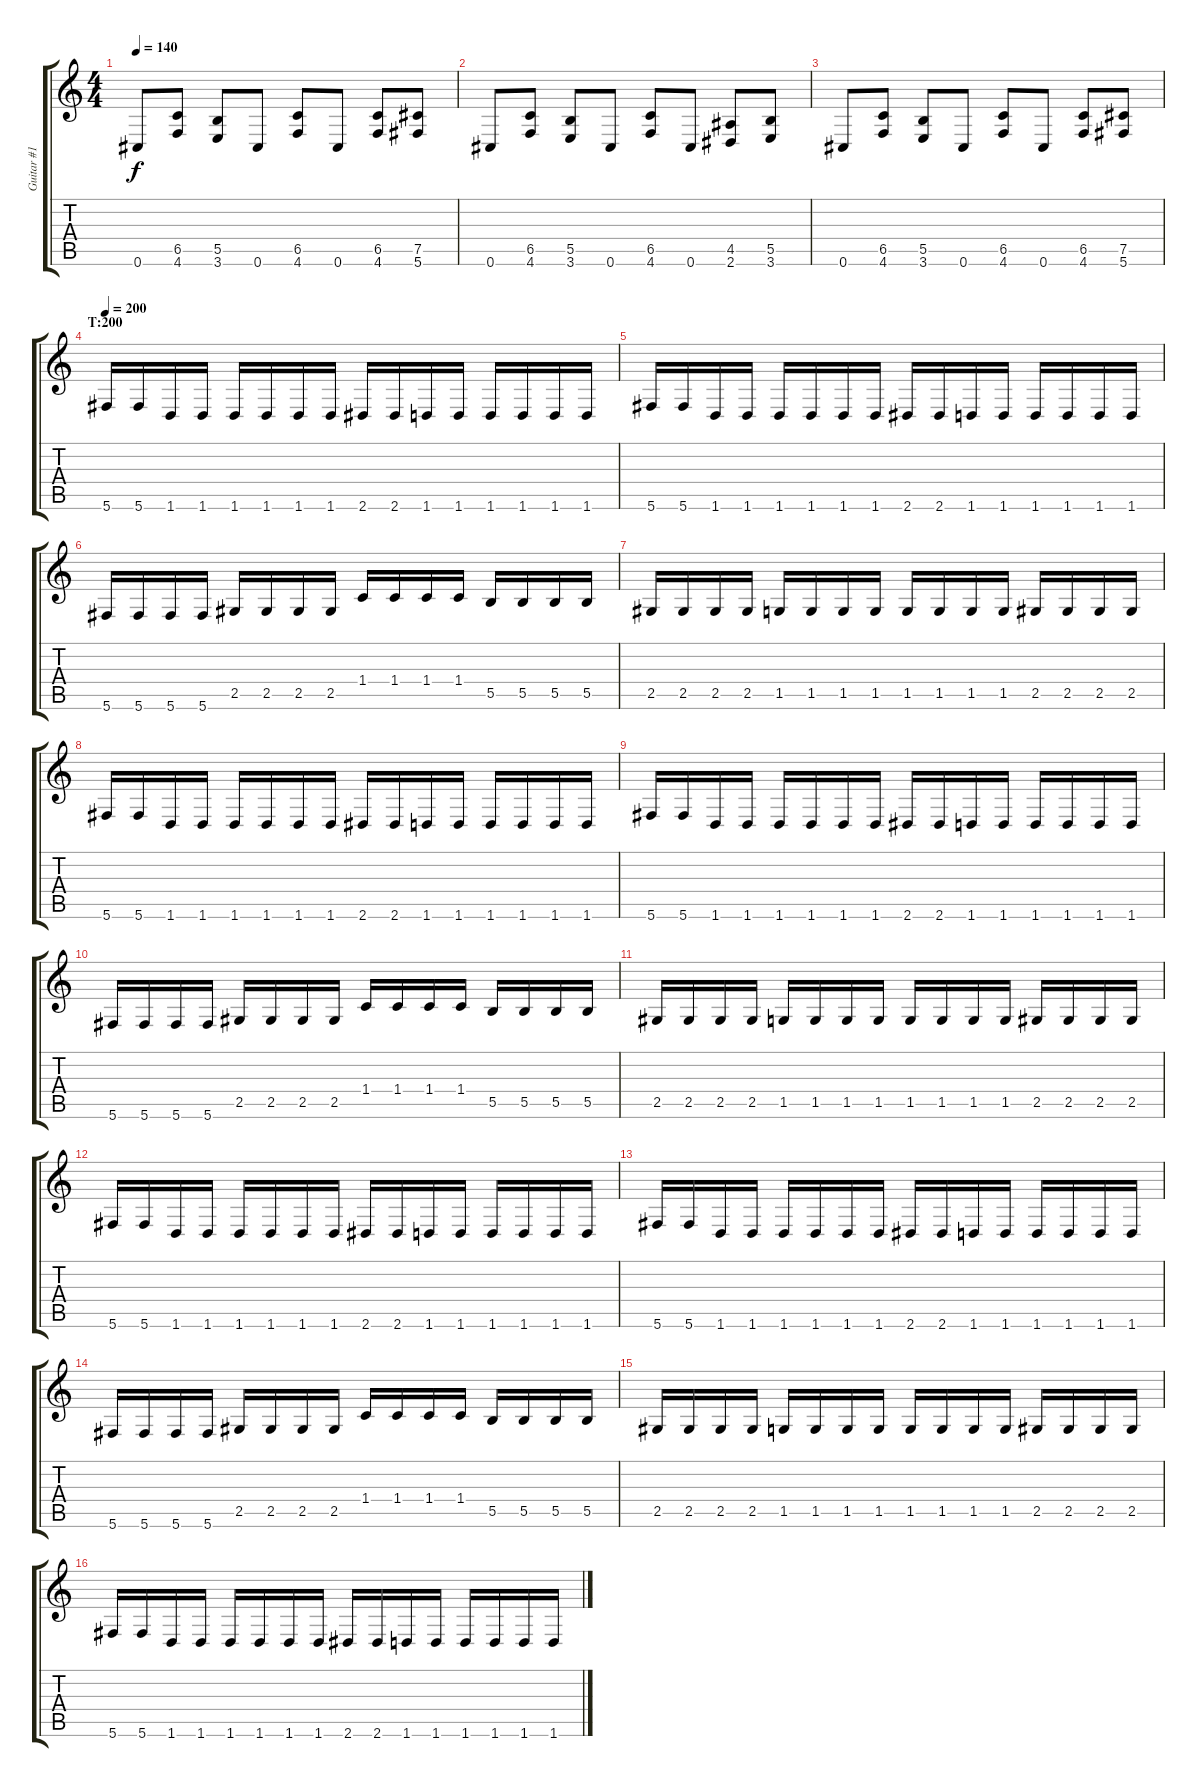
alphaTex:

\track ("Guitar #1" "Guitar #1") {instrument distortionguitar}
\staff {score tabs}
\tuning (Db4 Ab3 E3 B2 Gb2 Db2) {hide}
\ts (4 4)
\tempo 140
\clef g2
\ks c
0.6.8{dy f} (6.5 4.6).8 (5.5 3.6).8 0.6.8 (6.5 4.6).8 0.6.8 (6.5 4.6).8 (7.5 5.6).8 |
0.6.8 (6.5 4.6).8 (5.5 3.6).8 0.6.8 (6.5 4.6).8 0.6.8 (4.5 2.6).8 (5.5 3.6).8 |
0.6.8 (6.5 4.6).8 (5.5 3.6).8 0.6.8 (6.5 4.6).8 0.6.8 (6.5 4.6).8 (7.5 5.6).8 |
\section ("" "T:200")
\tempo 200
5.6.16 5.6.16 1.6.16 1.6.16 1.6.16 1.6.16 1.6.16 1.6.16 2.6.16 2.6.16 1.6.16 1.6.16 1.6.16 1.6.16 1.6.16 1.6.16 |
5.6.16 5.6.16 1.6.16 1.6.16 1.6.16 1.6.16 1.6.16 1.6.16 2.6.16 2.6.16 1.6.16 1.6.16 1.6.16 1.6.16 1.6.16 1.6.16 |
5.6.16 5.6.16 5.6.16 5.6.16 2.5.16 2.5.16 2.5.16 2.5.16 1.4.16 1.4.16 1.4.16 1.4.16 5.5.16 5.5.16 5.5.16 5.5.16 |
2.5.16 2.5.16 2.5.16 2.5.16 1.5.16 1.5.16 1.5.16 1.5.16 1.5.16 1.5.16 1.5.16 1.5.16 2.5.16 2.5.16 2.5.16 2.5.16 |
5.6.16 5.6.16 1.6.16 1.6.16 1.6.16 1.6.16 1.6.16 1.6.16 2.6.16 2.6.16 1.6.16 1.6.16 1.6.16 1.6.16 1.6.16 1.6.16 |
5.6.16 5.6.16 1.6.16 1.6.16 1.6.16 1.6.16 1.6.16 1.6.16 2.6.16 2.6.16 1.6.16 1.6.16 1.6.16 1.6.16 1.6.16 1.6.16 |
5.6.16 5.6.16 5.6.16 5.6.16 2.5.16 2.5.16 2.5.16 2.5.16 1.4.16 1.4.16 1.4.16 1.4.16 5.5.16 5.5.16 5.5.16 5.5.16 |
2.5.16 2.5.16 2.5.16 2.5.16 1.5.16 1.5.16 1.5.16 1.5.16 1.5.16 1.5.16 1.5.16 1.5.16 2.5.16 2.5.16 2.5.16 2.5.16 |
5.6.16 5.6.16 1.6.16 1.6.16 1.6.16 1.6.16 1.6.16 1.6.16 2.6.16 2.6.16 1.6.16 1.6.16 1.6.16 1.6.16 1.6.16 1.6.16 |
5.6.16 5.6.16 1.6.16 1.6.16 1.6.16 1.6.16 1.6.16 1.6.16 2.6.16 2.6.16 1.6.16 1.6.16 1.6.16 1.6.16 1.6.16 1.6.16 |
5.6.16 5.6.16 5.6.16 5.6.16 2.5.16 2.5.16 2.5.16 2.5.16 1.4.16 1.4.16 1.4.16 1.4.16 5.5.16 5.5.16 5.5.16 5.5.16 |
2.5.16 2.5.16 2.5.16 2.5.16 1.5.16 1.5.16 1.5.16 1.5.16 1.5.16 1.5.16 1.5.16 1.5.16 2.5.16 2.5.16 2.5.16 2.5.16 |
5.6.16 5.6.16 1.6.16 1.6.16 1.6.16 1.6.16 1.6.16 1.6.16 2.6.16 2.6.16 1.6.16 1.6.16 1.6.16 1.6.16 1.6.16 1.6.16
